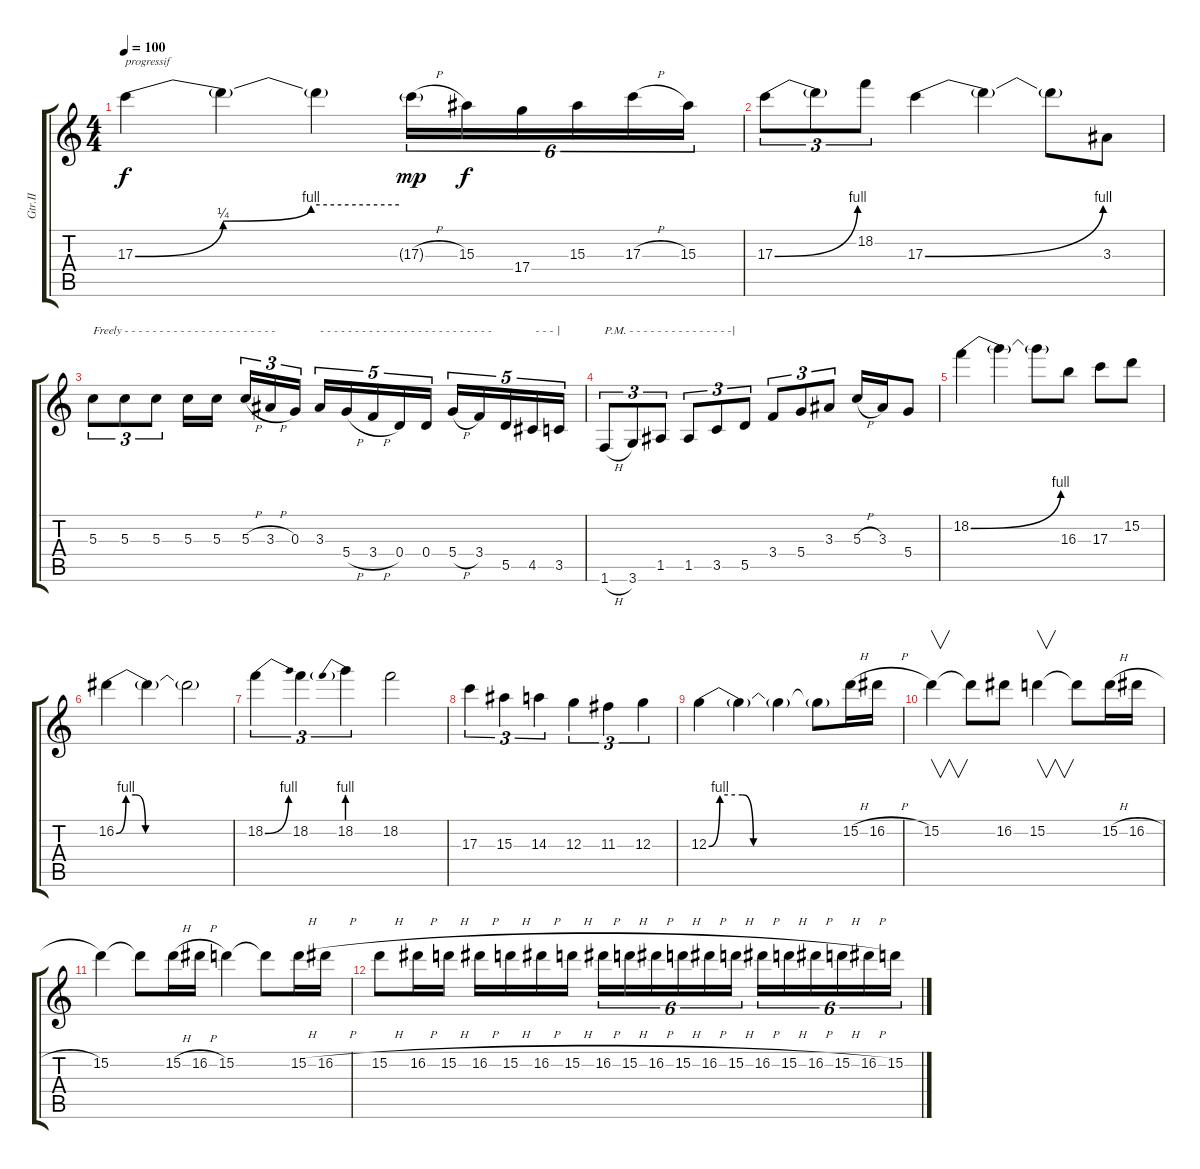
\track ("Gtr.II" "Gtr.II") {instrument overdrivenguitar}
\staff {score tabs}
\tuning (E4 B3 G3 D3 A2 E2) {hide}
\ts (4 4)
\tempo 100
\clef g2
\ks c
17.3{be (custom 0 0 20 1 40 4 60 4)}.4{txt "progressif " dy f} 17.3{t}.4 17.3{t}.4 17.3{h g}.16{tu (6 4) dy mp} 15.3.16{tu (6 4) dy f} 17.4.16{tu (6 4)} 15.3.16{tu (6 4)} 17.3{h}.16{tu (6 4)} 15.3.16{tu (6 4)} |
17.3{be (bend 0 0 60 4)}.8{tu (3 2)} 17.3{t}.8{tu (3 2)} 18.2.8{tu (3 2)} 17.3{be (bend 0 0 60 4)}.4 17.3{t}.4 17.3{t}.8 3.3.8 |
5.3.8{tu (3 2) txt "Freely - - - - - - - - - - - - - - - - - - - - - -"} 5.3.8{tu (3 2)} 5.3.8{tu (3 2)} 5.3.16 5.3.16 5.3{h}.16{tu (3 2)} 3.3{h}.16{tu (3 2)} 0.3.16{tu (3 2)} 3.3.16{tu (5 4) txt "- - - - - - - - - - - - - - - - - - - - - - - - - "} 5.4{h}.16{tu (5 4)} 3.4{h}.16{tu (5 4)} 0.4.16{tu (5 4)} 0.4.16{tu (5 4)} 5.4{h}.16{tu (5 4)} 3.4.16{tu (5 4)} 5.5.16{tu (5 4)} 4.5.16{tu (5 4) txt " - - - |"} 3.5.16{tu (5 4)} |
1.6{h}.8{tu (3 2) txt "P.M. - - - - - - - - - - - - - - -|"} 3.6.8{tu (3 2)} 1.5.8{tu (3 2)} 1.5.8{tu (3 2)} 3.5.8{tu (3 2)} 5.5.8{tu (3 2)} 3.4.8{tu (3 2)} 5.4.8{tu (3 2)} 3.3.8{tu (3 2)} 5.3{h}.16 3.3.16 5.4.8 |
18.2{be (bend 0 0 60 4)}.4 18.2{t}.4 18.2{t}.8 16.3.8 17.3.8 15.2.8 |
16.2{be (custom 0 0 5 4 10 4 15 0 60 0)}.4 16.2{t}.4 16.2{t}.2 |
18.2{be (bend 0 0 60 4)}.4{tu (3 2)} 18.2.4{tu (3 2)} 18.2{be (prebend 0 4 60 4)}.4{tu (3 2)} 18.2.2 |
17.3.4{tu (3 2)} 15.3.4{tu (3 2)} 14.3.4{tu (3 2)} 12.3.4{tu (3 2)} 11.3.4{tu (3 2)} 12.3.4{tu (3 2)} |
12.3{be (custom 0 0 5 4 15 4 20 0 60 0)}.4 12.3{t}.4 12.3{t}.4 12.3{t}.8 15.2{h}.16 16.2{h}.16 |
15.2.4{v} 15.2{t}.8 16.2.8 15.2.4{v} 15.2{t}.8 15.2{h}.16 16.2{h}.16 |
15.2.4 15.2{t}.8 15.2{h}.16 16.2{h}.16 15.2.4 15.2{t}.8 15.2{h}.16 16.2{h}.16 |
15.2{h}.8 16.2{h}.16 15.2{h}.16 16.2{h}.16 15.2{h}.16 16.2{h}.16 15.2{h}.16 16.2{h}.16{tu (6 4)} 15.2{h}.16{tu (6 4)} 16.2{h}.16{tu (6 4)} 15.2{h}.16{tu (6 4)} 16.2{h}.16{tu (6 4)} 15.2{h}.16{tu (6 4)} 16.2{h}.16{tu (6 4)} 15.2{h}.16{tu (6 4)} 16.2{h}.16{tu (6 4)} 15.2{h}.16{tu (6 4)} 16.2{h}.16{tu (6 4)} 15.2.16{tu (6 4)}
